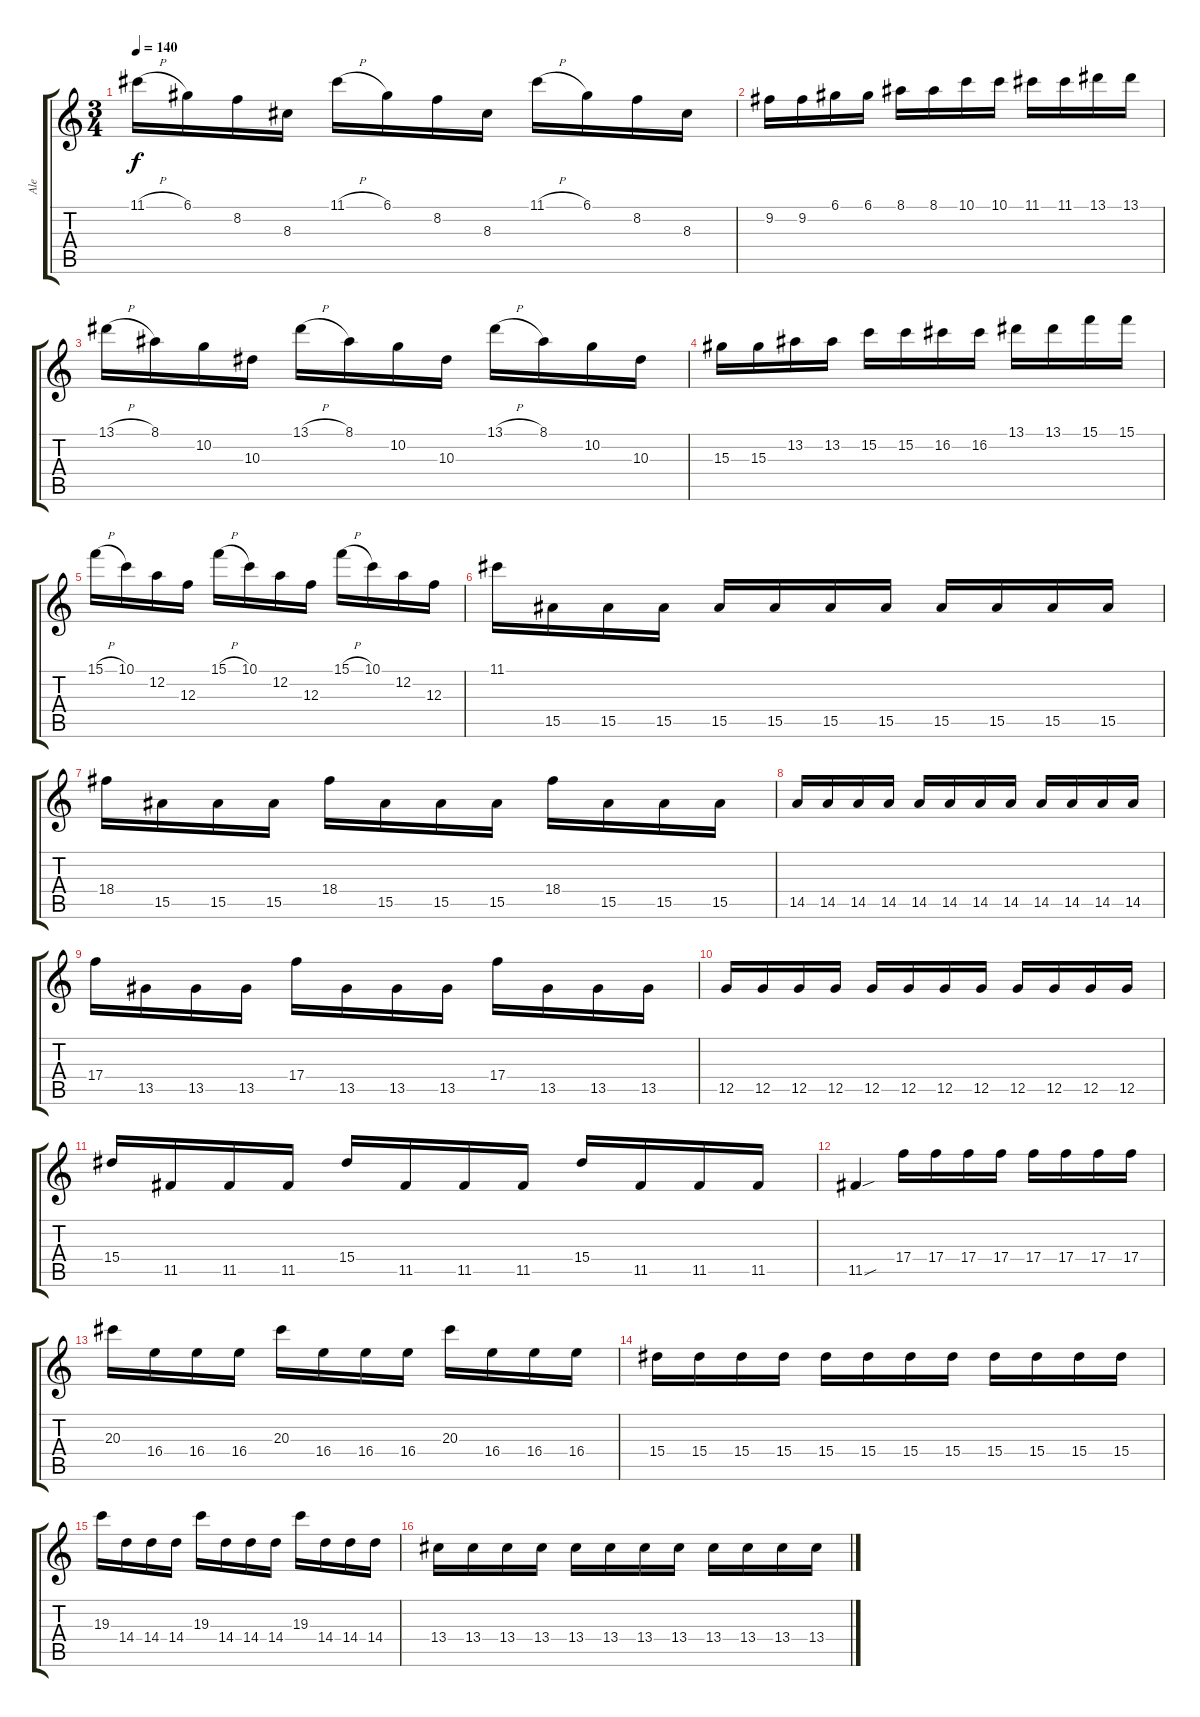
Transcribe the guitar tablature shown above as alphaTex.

\track ("Ale" "Ale") {instrument overdrivenguitar}
\staff {score tabs}
\tuning (D4 A3 F3 C3 G2 D2) {hide}
\ts (3 4)
\tempo 140
\clef g2
\ks c
11.1{h}.16{dy f} 6.1.16 8.2.16 8.3.16 11.1{h}.16 6.1.16 8.2.16 8.3.16 11.1{h}.16 6.1.16 8.2.16 8.3.16 |
9.2.16 9.2.16 6.1.16 6.1.16 8.1.16 8.1.16 10.1.16 10.1.16 11.1.16 11.1.16 13.1.16 13.1.16 |
13.1{h}.16 8.1.16 10.2.16 10.3.16 13.1{h}.16 8.1.16 10.2.16 10.3.16 13.1{h}.16 8.1.16 10.2.16 10.3.16 |
15.3.16 15.3.16 13.2.16 13.2.16 15.2.16 15.2.16 16.2.16 16.2.16 13.1.16 13.1.16 15.1.16 15.1.16 |
15.1{h}.16 10.1.16 12.2.16 12.3.16 15.1{h}.16 10.1.16 12.2.16 12.3.16 15.1{h}.16 10.1.16 12.2.16 12.3.16 |
11.1.16 15.5.16 15.5.16 15.5.16 15.5.16 15.5.16 15.5.16 15.5.16 15.5.16 15.5.16 15.5.16 15.5.16 |
18.4.16 15.5.16 15.5.16 15.5.16 18.4.16 15.5.16 15.5.16 15.5.16 18.4.16 15.5.16 15.5.16 15.5.16 |
14.5.16 14.5.16 14.5.16 14.5.16 14.5.16 14.5.16 14.5.16 14.5.16 14.5.16 14.5.16 14.5.16 14.5.16 |
17.4.16 13.5.16 13.5.16 13.5.16 17.4.16 13.5.16 13.5.16 13.5.16 17.4.16 13.5.16 13.5.16 13.5.16 |
12.5.16 12.5.16 12.5.16 12.5.16 12.5.16 12.5.16 12.5.16 12.5.16 12.5.16 12.5.16 12.5.16 12.5.16 |
15.4.16 11.5.16 11.5.16 11.5.16 15.4.16 11.5.16 11.5.16 11.5.16 15.4.16 11.5.16 11.5.16 11.5.16 |
11.5{sou}.4 17.4.16 17.4.16 17.4.16 17.4.16 17.4.16 17.4.16 17.4.16 17.4.16 |
20.3.16 16.4.16 16.4.16 16.4.16 20.3.16 16.4.16 16.4.16 16.4.16 20.3.16 16.4.16 16.4.16 16.4.16 |
15.4.16 15.4.16 15.4.16 15.4.16 15.4.16 15.4.16 15.4.16 15.4.16 15.4.16 15.4.16 15.4.16 15.4.16 |
19.3.16 14.4.16 14.4.16 14.4.16 19.3.16 14.4.16 14.4.16 14.4.16 19.3.16 14.4.16 14.4.16 14.4.16 |
13.4.16 13.4.16 13.4.16 13.4.16 13.4.16 13.4.16 13.4.16 13.4.16 13.4.16 13.4.16 13.4.16 13.4.16
